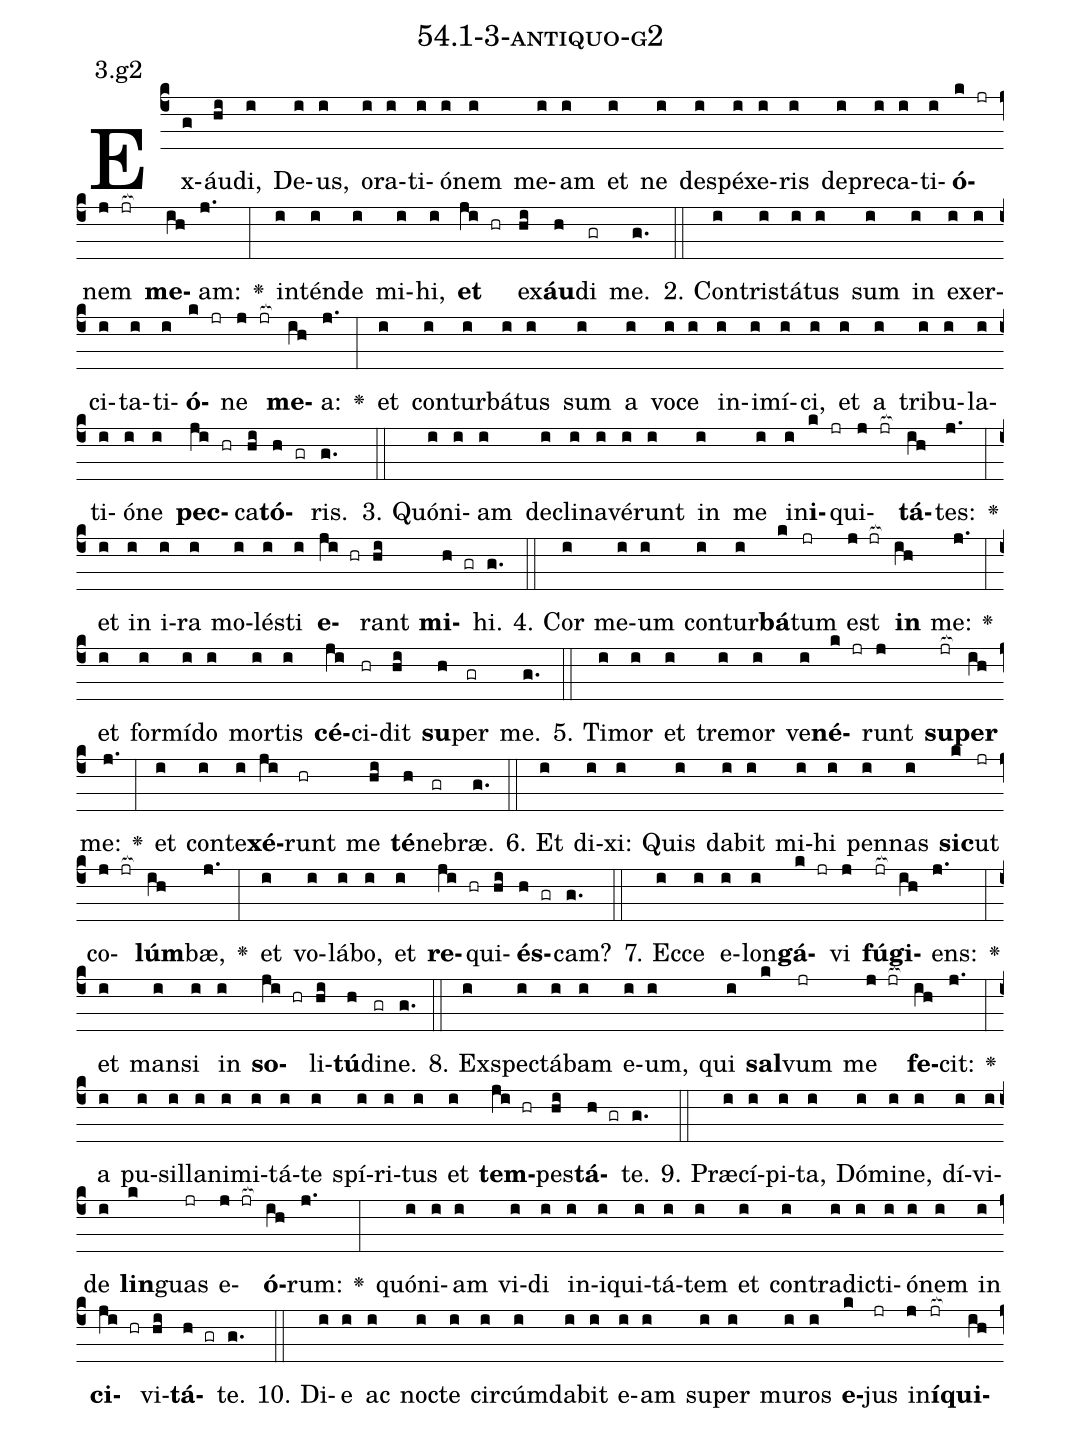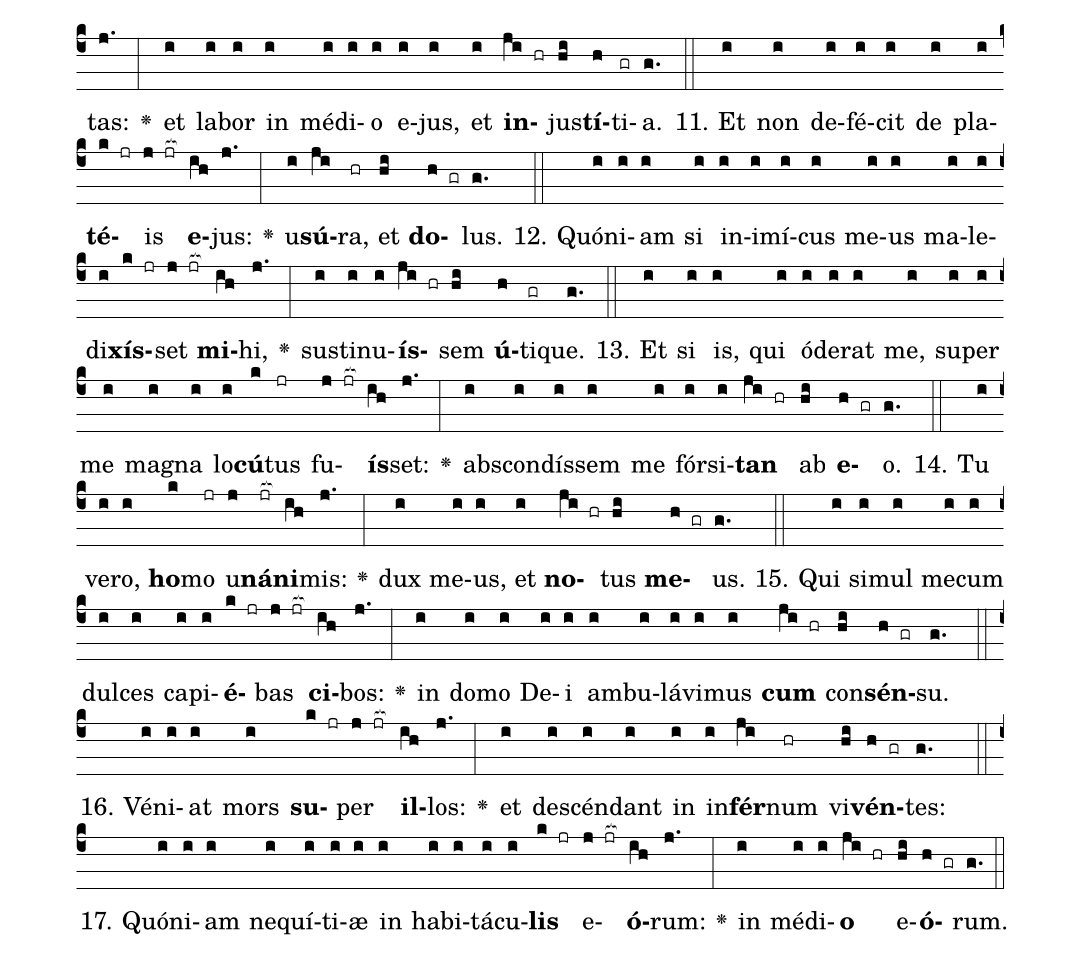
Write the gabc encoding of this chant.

name: 54.1-3-antiquo-g2;
annotation: 3.g2;
%%
(c4)Ex(g)áu(hi)di,(i) De(i)us,(i) o(i)ra(i)ti(i)ó(i)nem(i) me(i)am(i) et(i) ne(i) de(i)spé(i)xe(i)ris(i) de(i)pre(i)ca(i)ti(i)<b>ó</b>(k jr)nem(j jr[ocb:1{]) <b>me</b>(ih[ocb:0}])am:(j.) <v>\greheightstar</v>(:) in(i)tén(i)de(i) mi(i)hi,(i) <b>et</b>(ji hr) ex(hi)<b>áu</b>(h)di(gr) me.(g.) (::)
2. Con(i)tris(i)tá(i)tus(i) sum(i) in(i) ex(i)er(i)ci(i)ta(i)ti(i)<b>ó</b>(k jr)ne(j jr[ocb:1{]) <b>me</b>(ih[ocb:0}])a:(j.) <v>\greheightstar</v>(:) et(i) con(i)tur(i)bá(i)tus(i) sum(i) a(i) vo(i)ce(i) in(i)i(i)mí(i)ci,(i) et(i) a(i) tri(i)bu(i)la(i)ti(i)ó(i)ne(i) <b>pec</b>(ji hr)ca(hi)<b>tó</b>(h gr)ris.(g.) (::)
3. Quón(i)i(i)am(i) de(i)cli(i)na(i)vé(i)runt(i) in(i) me(i) in(i)<b>i</b>(k jr)qui(j jr[ocb:1{])<b>tá</b>(ih[ocb:0}])tes:(j.) <v>\greheightstar</v>(:) et(i) in(i) i(i)ra(i) mo(i)lés(i)ti(i) <b>e</b>(ji hr)rant(hi) <b>mi</b>(h gr)hi.(g.) (::)
4. Cor(i) me(i)um(i) con(i)tur(i)<b>bá</b>(k)tum(jr) est(j jr[ocb:1{]) <b>in</b>(ih[ocb:0}]) me:(j.) <v>\greheightstar</v>(:) et(i) for(i)mí(i)do(i) mor(i)tis(i) <b>cé</b>(ji)ci(hr)dit(hi) <b>su</b>(h)per(gr) me.(g.) (::)
5. Ti(i)mor(i) et(i) tre(i)mor(i) ve(i)<b>né</b>(k jr)runt(j) <b>su</b>(jr[ocb:1{])<b>per</b>(ih[ocb:0}]) me:(j.) <v>\greheightstar</v>(:) et(i) con(i)te(i)<b>xé</b>(ji)runt(hr) me(hi) <b>té</b>(h)ne(gr)bræ.(g.) (::)
6. Et(i) di(i)xi:(i) Quis(i) da(i)bit(i) mi(i)hi(i) pen(i)nas(i) <b>sic</b>(k)ut(jr) co(j jr[ocb:1{])<b>lúm</b>(ih[ocb:0}])bæ,(j.) <v>\greheightstar</v>(:) et(i) vo(i)lá(i)bo,(i) et(i) <b>re</b>(ji hr)qui(hi)<b>és</b>(h gr)cam?(g.) (::)
7. Ec(i)ce(i) e(i)lon(i)<b>gá</b>(k jr)vi(j) <b>fú</b>(jr[ocb:1{])<b>gi</b>(ih[ocb:0}])ens:(j.) <v>\greheightstar</v>(:) et(i) man(i)si(i) in(i) <b>so</b>(ji hr)li(hi)<b>tú</b>(h)di(gr)ne.(g.) (::)
8. Ex(i)spec(i)tá(i)bam(i) e(i)um,(i) qui(i) <b>sal</b>(k)vum(jr) me(j jr[ocb:1{]) <b>fe</b>(ih[ocb:0}])cit:(j.) <v>\greheightstar</v>(:) a(i) pu(i)sil(i)la(i)ni(i)mi(i)tá(i)te(i) spí(i)ri(i)tus(i) et(i) <b>tem</b>(ji hr)pes(hi)<b>tá</b>(h gr)te.(g.) (::)
9. Præ(i)cí(i)pi(i)ta,(i) Dó(i)mi(i)ne,(i) dí(i)vi(i)de(i) <b>lin</b>(k)guas(jr) e(j jr[ocb:1{])<b>ó</b>(ih[ocb:0}])rum:(j.) <v>\greheightstar</v>(:) quón(i)i(i)am(i) vi(i)di(i) in(i)i(i)qui(i)tá(i)tem(i) et(i) con(i)tra(i)dic(i)ti(i)ó(i)nem(i) in(i) <b>ci</b>(ji hr)vi(hi)<b>tá</b>(h gr)te.(g.) (::)
10. Di(i)e(i) ac(i) noc(i)te(i) cir(i)cúm(i)da(i)bit(i) e(i)am(i) su(i)per(i) mu(i)ros(i) <b>e</b>(k)jus(jr) in(j)<b>í</b>(jr[ocb:1{])<b>qui</b>(ih[ocb:0}])tas:(j.) <v>\greheightstar</v>(:) et(i) la(i)bor(i) in(i) mé(i)di(i)o(i) e(i)jus,(i) et(i) <b>in</b>(ji hr)jus(hi)<b>tí</b>(h)ti(gr)a.(g.) (::)
11. Et(i) non(i) de(i)fé(i)cit(i) de(i) pla(i)<b>té</b>(k jr)is(j jr[ocb:1{]) <b>e</b>(ih[ocb:0}])jus:(j.) <v>\greheightstar</v>(:) u(i)<b>sú</b>(ji)ra,(hr) et(hi) <b>do</b>(h gr)lus.(g.) (::)
12. Quón(i)i(i)am(i) si(i) in(i)i(i)mí(i)cus(i) me(i)us(i) ma(i)le(i)di(i)<b>xís</b>(k jr)set(j jr[ocb:1{]) <b>mi</b>(ih[ocb:0}])hi,(j.) <v>\greheightstar</v>(:) sus(i)ti(i)nu(i)<b>ís</b>(ji hr)sem(hi) <b>ú</b>(h)ti(gr)que.(g.) (::)
13. Et(i) si(i) is,(i) qui(i) ó(i)de(i)rat(i) me,(i) su(i)per(i) me(i) ma(i)gna(i) lo(i)<b>cú</b>(k)tus(jr) fu(j jr[ocb:1{])<b>ís</b>(ih[ocb:0}])set:(j.) <v>\greheightstar</v>(:) abs(i)con(i)dís(i)sem(i) me(i) fór(i)si(i)<b>tan</b>(ji hr) ab(hi) <b>e</b>(h gr)o.(g.) (::)
14. Tu(i) ve(i)ro,(i) <b>ho</b>(k)mo(jr) u(j)<b>ná</b>(jr[ocb:1{])<b>ni</b>(ih[ocb:0}])mis:(j.) <v>\greheightstar</v>(:) dux(i) me(i)us,(i) et(i) <b>no</b>(ji hr)tus(hi) <b>me</b>(h gr)us.(g.) (::)
15. Qui(i) si(i)mul(i) me(i)cum(i) dul(i)ces(i) ca(i)pi(i)<b>é</b>(k jr)bas(j jr[ocb:1{]) <b>ci</b>(ih[ocb:0}])bos:(j.) <v>\greheightstar</v>(:) in(i) do(i)mo(i) De(i)i(i) am(i)bu(i)lá(i)vi(i)mus(i) <b>cum</b>(ji hr) con(hi)<b>sén</b>(h gr)su.(g.) (::)
16. Vé(i)ni(i)at(i) mors(i) <b>su</b>(k jr)per(j jr[ocb:1{]) <b>il</b>(ih[ocb:0}])los:(j.) <v>\greheightstar</v>(:) et(i) de(i)scén(i)dant(i) in(i) in(i)<b>fér</b>(ji)num(hr) vi(hi)<b>vén</b>(h gr)tes:(g.) (::)
17. Quón(i)i(i)am(i) ne(i)quí(i)ti(i)æ(i) in(i) ha(i)bi(i)tá(i)cu(i)<b>lis</b>(k jr) e(j jr[ocb:1{])<b>ó</b>(ih[ocb:0}])rum:(j.) <v>\greheightstar</v>(:) in(i) mé(i)di(i)<b>o</b>(ji hr) e(hi)<b>ó</b>(h gr)rum.(g.) (::)
